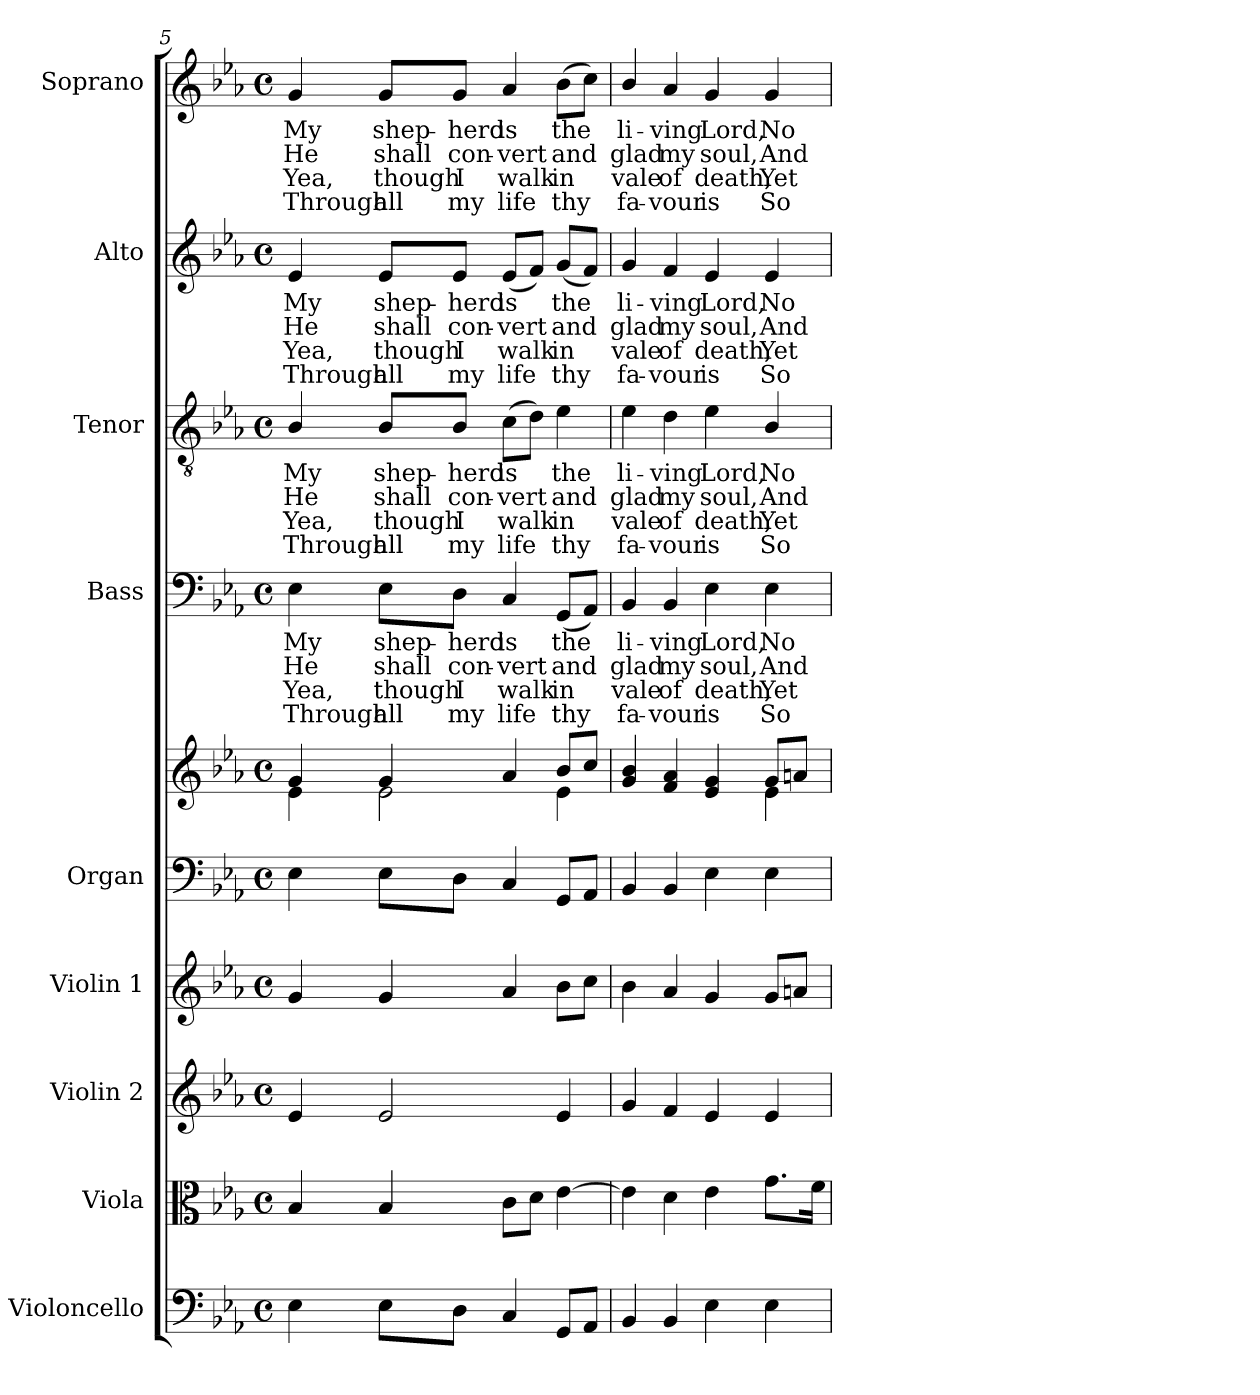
**kern	**kern	**kern	**kern	**kern	**kern	**kern	**text	**text	**text	**text	**kern	**text	**text	**text	**text	**kern	**text	**text	**text	**text	**kern	**text	**text	**text	**text
*part9	*part8	*part7	*part6	*part5	*part5	*part4	*part4	*part4	*part4	*part4	*part3	*part3	*part3	*part3	*part3	*part2	*part2	*part2	*part2	*part2	*part1	*part1	*part1	*part1	*part1
*staff10	*staff9	*staff8	*staff7	*staff6	*staff5	*staff4	*staff4	*staff4	*staff4	*staff4	*staff3	*staff3	*staff3	*staff3	*staff3	*staff2	*staff2	*staff2	*staff2	*staff2	*staff1	*staff1	*staff1	*staff1	*staff1
*I"Violoncello	*I"Viola	*I"Violin 2	*I"Violin 1	*I"Organ	*	*I"Bass	*	*	*	*	*I"Tenor	*	*	*	*	*I"Alto	*	*	*	*	*I"Soprano	*	*	*	*
*I'Vc.	*I'Vla.	*I'Vln. 2	*I'Vln. 1	*I'Org.	*	*I'B.	*	*	*	*	*I'T.	*	*	*	*	*I'A.	*	*	*	*	*I'S.	*	*	*	*
!!LO:PB:g=z
*clefF4	*clefC3	*clefG2	*clefG2	*clefF4	*clefG2	*clefF4	*	*	*	*	*clefGv2	*	*	*	*	*clefG2	*	*	*	*	*clefG2	*	*	*	*
*	*	*	*	*	*	*	*	*	*	*	*ITrd7c12	*	*	*	*	*	*	*	*	*	*	*	*	*	*
*k[b-e-a-]	*k[b-e-a-]	*k[b-e-a-]	*k[b-e-a-]	*k[b-e-a-]	*k[b-e-a-]	*k[b-e-a-]	*	*	*	*	*k[b-e-a-]	*	*	*	*	*k[b-e-a-]	*	*	*	*	*k[b-e-a-]	*	*	*	*
*E-:	*E-:	*E-:	*E-:	*E-:	*E-:	*E-:	*	*	*	*	*E-:	*	*	*	*	*E-:	*	*	*	*	*E-:	*	*	*	*
*M4/4	*M4/4	*M4/4	*M4/4	*M4/4	*M4/4	*M4/4	*	*	*	*	*M4/4	*	*	*	*	*M4/4	*	*	*	*	*M4/4	*	*	*	*
*met(c)	*met(c)	*met(c)	*met(c)	*met(c)	*met(c)	*met(c)	*	*	*	*	*met(c)	*	*	*	*	*met(c)	*	*	*	*	*met(c)	*	*	*	*
=5	=5	=5	=5	=5	=5	=5	=5	=5	=5	=5	=5	=5	=5	=5	=5	=5	=5	=5	=5	=5	=5	=5	=5	=5	=5
*	*	*	*	*	*^	*	*	*	*	*	*	*	*	*	*	*	*	*	*	*	*	*	*	*	*
!	!	!	!	!	!	!	!	!LO:LY:b:color=#000000	!LO:LY:b:color=#000000	!LO:LY:b:color=#000000	!LO:LY:b:color=#000000	!	!	!	!	!	!	!	!	!	!	!	!	!	!	!
!	!	!	!	!	!	!	!	!	!	!	!	!	!LO:LY:b:color=#000000	!LO:LY:b:color=#000000	!LO:LY:b:color=#000000	!LO:LY:b:color=#000000	!	!	!	!	!	!	!	!	!	!
!	!	!	!	!	!	!	!	!	!	!	!	!	!	!	!	!	!	!LO:LY:b:color=#000000	!LO:LY:b:color=#000000	!LO:LY:b:color=#000000	!LO:LY:b:color=#000000	!	!	!	!	!
!	!	!	!	!	!	!	!	!	!	!	!	!	!	!	!	!	!	!	!	!	!	!	!LO:LY:b:color=#000000	!LO:LY:b:color=#000000	!LO:LY:b:color=#000000	!LO:LY:b:color=#000000
4E-i\	4B-i/	4e-i/	4gi/	4E-i\	4gi/	4e-i\	4E-i\	My	He	Yea,	Through	4BB-i/	My	He	Yea,	Through	4e-i/	My	He	Yea,	Through	4gi/	My	He	Yea,	Through
!	!	!	!	!	!	!	!	!LO:LY:b:color=#000000	!LO:LY:b:color=#000000	!LO:LY:b:color=#000000	!LO:LY:b:color=#000000	!	!	!	!	!	!	!	!	!	!	!	!	!	!	!
!	!	!	!	!	!	!	!	!	!	!	!	!	!LO:LY:b:color=#000000	!LO:LY:b:color=#000000	!LO:LY:b:color=#000000	!LO:LY:b:color=#000000	!	!	!	!	!	!	!	!	!	!
!	!	!	!	!	!	!	!	!	!	!	!	!	!	!	!	!	!	!LO:LY:b:color=#000000	!LO:LY:b:color=#000000	!LO:LY:b:color=#000000	!LO:LY:b:color=#000000	!	!	!	!	!
!	!	!	!	!	!	!	!	!	!	!	!	!	!	!	!	!	!	!	!	!	!	!	!LO:LY:b:color=#000000	!LO:LY:b:color=#000000	!LO:LY:b:color=#000000	!LO:LY:b:color=#000000
8E-i\L	4B-i/	2e-i/	4gi/	8E-i\L	4gi/	2e-i\	8E-i\L	shep-	shall	though	all	8BB-i/L	shep-	shall	though	all	8e-i/L	shep-	shall	though	all	8gi/L	shep-	shall	though	all
!	!	!	!	!	!	!	!	!LO:LY:b:color=#000000	!LO:LY:b:color=#000000	!LO:LY:b:color=#000000	!LO:LY:b:color=#000000	!	!	!	!	!	!	!	!	!	!	!	!	!	!	!
!	!	!	!	!	!	!	!	!	!	!	!	!	!LO:LY:b:color=#000000	!LO:LY:b:color=#000000	!LO:LY:b:color=#000000	!LO:LY:b:color=#000000	!	!	!	!	!	!	!	!	!	!
!	!	!	!	!	!	!	!	!	!	!	!	!	!	!	!	!	!	!LO:LY:b:color=#000000	!LO:LY:b:color=#000000	!LO:LY:b:color=#000000	!LO:LY:b:color=#000000	!	!	!	!	!
!	!	!	!	!	!	!	!	!	!	!	!	!	!	!	!	!	!	!	!	!	!	!	!LO:LY:b:color=#000000	!LO:LY:b:color=#000000	!LO:LY:b:color=#000000	!LO:LY:b:color=#000000
8Di\J	.	.	.	8Di\J	.	.	8Di\J	-herd	con-	I	my	8BB-i/J	-herd	con-	I	my	8e-i/J	-herd	con-	I	my	8gi/J	-herd	con-	I	my
!	!	!	!	!	!	!	!	!LO:LY:b:color=#000000	!LO:LY:b:color=#000000	!LO:LY:b:color=#000000	!LO:LY:b:color=#000000	!	!	!	!	!	!	!	!	!	!	!	!	!	!	!
!	!	!	!	!	!	!	!	!	!	!	!	!	!LO:LY:b:color=#000000	!LO:LY:b:color=#000000	!LO:LY:b:color=#000000	!LO:LY:b:color=#000000	!	!	!	!	!	!	!	!	!	!
!	!	!	!	!	!	!	!	!	!	!	!	!	!	!	!	!	!	!LO:LY:b:color=#000000	!LO:LY:b:color=#000000	!LO:LY:b:color=#000000	!LO:LY:b:color=#000000	!	!	!	!	!
!	!	!	!	!	!	!	!	!	!	!	!	!	!	!	!	!	!	!	!	!	!	!	!LO:LY:b:color=#000000	!LO:LY:b:color=#000000	!LO:LY:b:color=#000000	!LO:LY:b:color=#000000
4Ci/	8ci\L	.	4a-i/	4Ci/	4a-i/	.	4Ci/	is	-vert	walk	life	(8Ci\L	is	-vert	walk	life	(8e-i/L	is	-vert	walk	life	4a-i/	is	-vert	walk	life
.	8di\J	.	.	.	.	.	.	.	.	.	.	8Di\J)	.	.	.	.	8fi/J)	.	.	.	.	.	.	.	.	.
!	!	!	!	!	!	!	!	!LO:LY:b:color=#000000	!LO:LY:b:color=#000000	!LO:LY:b:color=#000000	!LO:LY:b:color=#000000	!	!	!	!	!	!	!	!	!	!	!	!	!	!	!
!	!	!	!	!	!	!	!	!	!	!	!	!	!LO:LY:b:color=#000000	!LO:LY:b:color=#000000	!LO:LY:b:color=#000000	!LO:LY:b:color=#000000	!	!	!	!	!	!	!	!	!	!
!	!	!	!	!	!	!	!	!	!	!	!	!	!	!	!	!	!	!LO:LY:b:color=#000000	!LO:LY:b:color=#000000	!LO:LY:b:color=#000000	!LO:LY:b:color=#000000	!	!	!	!	!
!	!	!	!	!	!	!	!	!	!	!	!	!	!	!	!	!	!	!	!	!	!	!	!LO:LY:b:color=#000000	!LO:LY:b:color=#000000	!LO:LY:b:color=#000000	!LO:LY:b:color=#000000
8GGi/L	[>4e-i\	4e-i/	8b-i\L	8GGi/L	8b-i/L	4e-i\	(8GGi/L	the	and	in	thy	4E-i\	the	and	in	thy	(8gi/L	the	and	in	thy	(8b-i\L	the	and	in	thy
8AA-i/J	.	.	8cci\J	8AA-i/J	8cci/J	.	8AA-i/J)	.	.	.	.	.	.	.	.	.	8fi/J)	.	.	.	.	8cci\J)	.	.	.	.
=6	=6	=6	=6	=6	=6	=6	=6	=6	=6	=6	=6	=6	=6	=6	=6	=6	=6	=6	=6	=6	=6	=6	=6	=6	=6	=6
!	!	!	!	!	!	!	!	!LO:LY:b:color=#000000	!LO:LY:b:color=#000000	!LO:LY:b:color=#000000	!LO:LY:b:color=#000000	!	!	!	!	!	!	!	!	!	!	!	!	!	!	!
!	!	!	!	!	!	!	!	!	!	!	!	!	!LO:LY:b:color=#000000	!LO:LY:b:color=#000000	!LO:LY:b:color=#000000	!LO:LY:b:color=#000000	!	!	!	!	!	!	!	!	!	!
!	!	!	!	!	!	!	!	!	!	!	!	!	!	!	!	!	!	!LO:LY:b:color=#000000	!LO:LY:b:color=#000000	!LO:LY:b:color=#000000	!LO:LY:b:color=#000000	!	!	!	!	!
!	!	!	!	!	!	!	!	!	!	!	!	!	!	!	!	!	!	!	!	!	!	!	!LO:LY:b:color=#000000	!LO:LY:b:color=#000000	!LO:LY:b:color=#000000	!LO:LY:b:color=#000000
4BB-i/	4e-i\]	4gi/	4b-i\	4BB-i/	4gi/ 4b-i	2.ryy	4BB-i/	li-	glad	vale	fa-	4E-i\	li-	glad	vale	fa-	4gi/	li-	glad	vale	fa-	4b-i/	li-	glad	vale	fa-
!	!	!	!	!	!	!	!	!LO:LY:b:color=#000000	!LO:LY:b:color=#000000	!LO:LY:b:color=#000000	!LO:LY:b:color=#000000	!	!	!	!	!	!	!	!	!	!	!	!	!	!	!
!	!	!	!	!	!	!	!	!	!	!	!	!	!LO:LY:b:color=#000000	!LO:LY:b:color=#000000	!LO:LY:b:color=#000000	!LO:LY:b:color=#000000	!	!	!	!	!	!	!	!	!	!
!	!	!	!	!	!	!	!	!	!	!	!	!	!	!	!	!	!	!LO:LY:b:color=#000000	!LO:LY:b:color=#000000	!LO:LY:b:color=#000000	!LO:LY:b:color=#000000	!	!	!	!	!
!	!	!	!	!	!	!	!	!	!	!	!	!	!	!	!	!	!	!	!	!	!	!	!LO:LY:b:color=#000000	!LO:LY:b:color=#000000	!LO:LY:b:color=#000000	!LO:LY:b:color=#000000
4BB-i/	4di\	4fi/	4a-i/	4BB-i/	4fi/ 4a-i	.	4BB-i/	-ving	my	-of	vour	4Di\	-ving	my	-of	vour	4fi/	-ving	my	-of	vour	4a-i/	-ving	my	-of	vour
!	!	!	!	!	!	!	!	!LO:LY:b:color=#000000	!LO:LY:b:color=#000000	!LO:LY:b:color=#000000	!LO:LY:b:color=#000000	!	!	!	!	!	!	!	!	!	!	!	!	!	!	!
!	!	!	!	!	!	!	!	!	!	!	!	!	!LO:LY:b:color=#000000	!LO:LY:b:color=#000000	!LO:LY:b:color=#000000	!LO:LY:b:color=#000000	!	!	!	!	!	!	!	!	!	!
!	!	!	!	!	!	!	!	!	!	!	!	!	!	!	!	!	!	!LO:LY:b:color=#000000	!LO:LY:b:color=#000000	!LO:LY:b:color=#000000	!LO:LY:b:color=#000000	!	!	!	!	!
!	!	!	!	!	!	!	!	!	!	!	!	!	!	!	!	!	!	!	!	!	!	!	!LO:LY:b:color=#000000	!LO:LY:b:color=#000000	!LO:LY:b:color=#000000	!LO:LY:b:color=#000000
4E-i\	4e-i\	4e-i/	4gi/	4E-i\	4e-i/ 4gi	.	4E-i\	Lord,	soul,	death,	is	4E-i\	Lord,	soul,	death,	is	4e-i/	Lord,	soul,	death,	is	4gi/	Lord,	soul,	death,	is
!	!	!	!	!	!	!	!	!LO:LY:b:color=#000000	!LO:LY:b:color=#000000	!LO:LY:b:color=#000000	!LO:LY:b:color=#000000	!	!	!	!	!	!	!	!	!	!	!	!	!	!	!
!	!	!	!	!	!	!	!	!	!	!	!	!	!LO:LY:b:color=#000000	!LO:LY:b:color=#000000	!LO:LY:b:color=#000000	!LO:LY:b:color=#000000	!	!	!	!	!	!	!	!	!	!
!	!	!	!	!	!	!	!	!	!	!	!	!	!	!	!	!	!	!LO:LY:b:color=#000000	!LO:LY:b:color=#000000	!LO:LY:b:color=#000000	!LO:LY:b:color=#000000	!	!	!	!	!
!	!	!	!	!	!	!	!	!	!	!	!	!	!	!	!	!	!	!	!	!	!	!	!LO:LY:b:color=#000000	!LO:LY:b:color=#000000	!LO:LY:b:color=#000000	!LO:LY:b:color=#000000
4E-i\	8.gi\L	4e-i/	8gi/L	4E-i\	8gi/L	4e-i\	4E-i\	No-	And	Yet	So	4BB-i/	No-	And	Yet	So	4e-i/	No-	And	Yet	So	4gi/	No-	And	Yet	So
.	.	.	8ani/J	.	8ani/J	.	.	.	.	.	.	.	.	.	.	.	.	.	.	.	.	.	.	.	.	.
.	16fi\Jk	.	.	.	.	.	.	.	.	.	.	.	.	.	.	.	.	.	.	.	.	.	.	.	.	.
*	*	*	*	*	*v	*v	*	*	*	*	*	*	*	*	*	*	*	*	*	*	*	*	*	*	*	*
=	=	=	=	=	=	=	=	=	=	=	=	=	=	=	=	=	=	=	=	=	=	=	=	=	=
*-	*-	*-	*-	*-	*-	*-	*-	*-	*-	*-	*-	*-	*-	*-	*-	*-	*-	*-	*-	*-	*-	*-	*-	*-	*-
